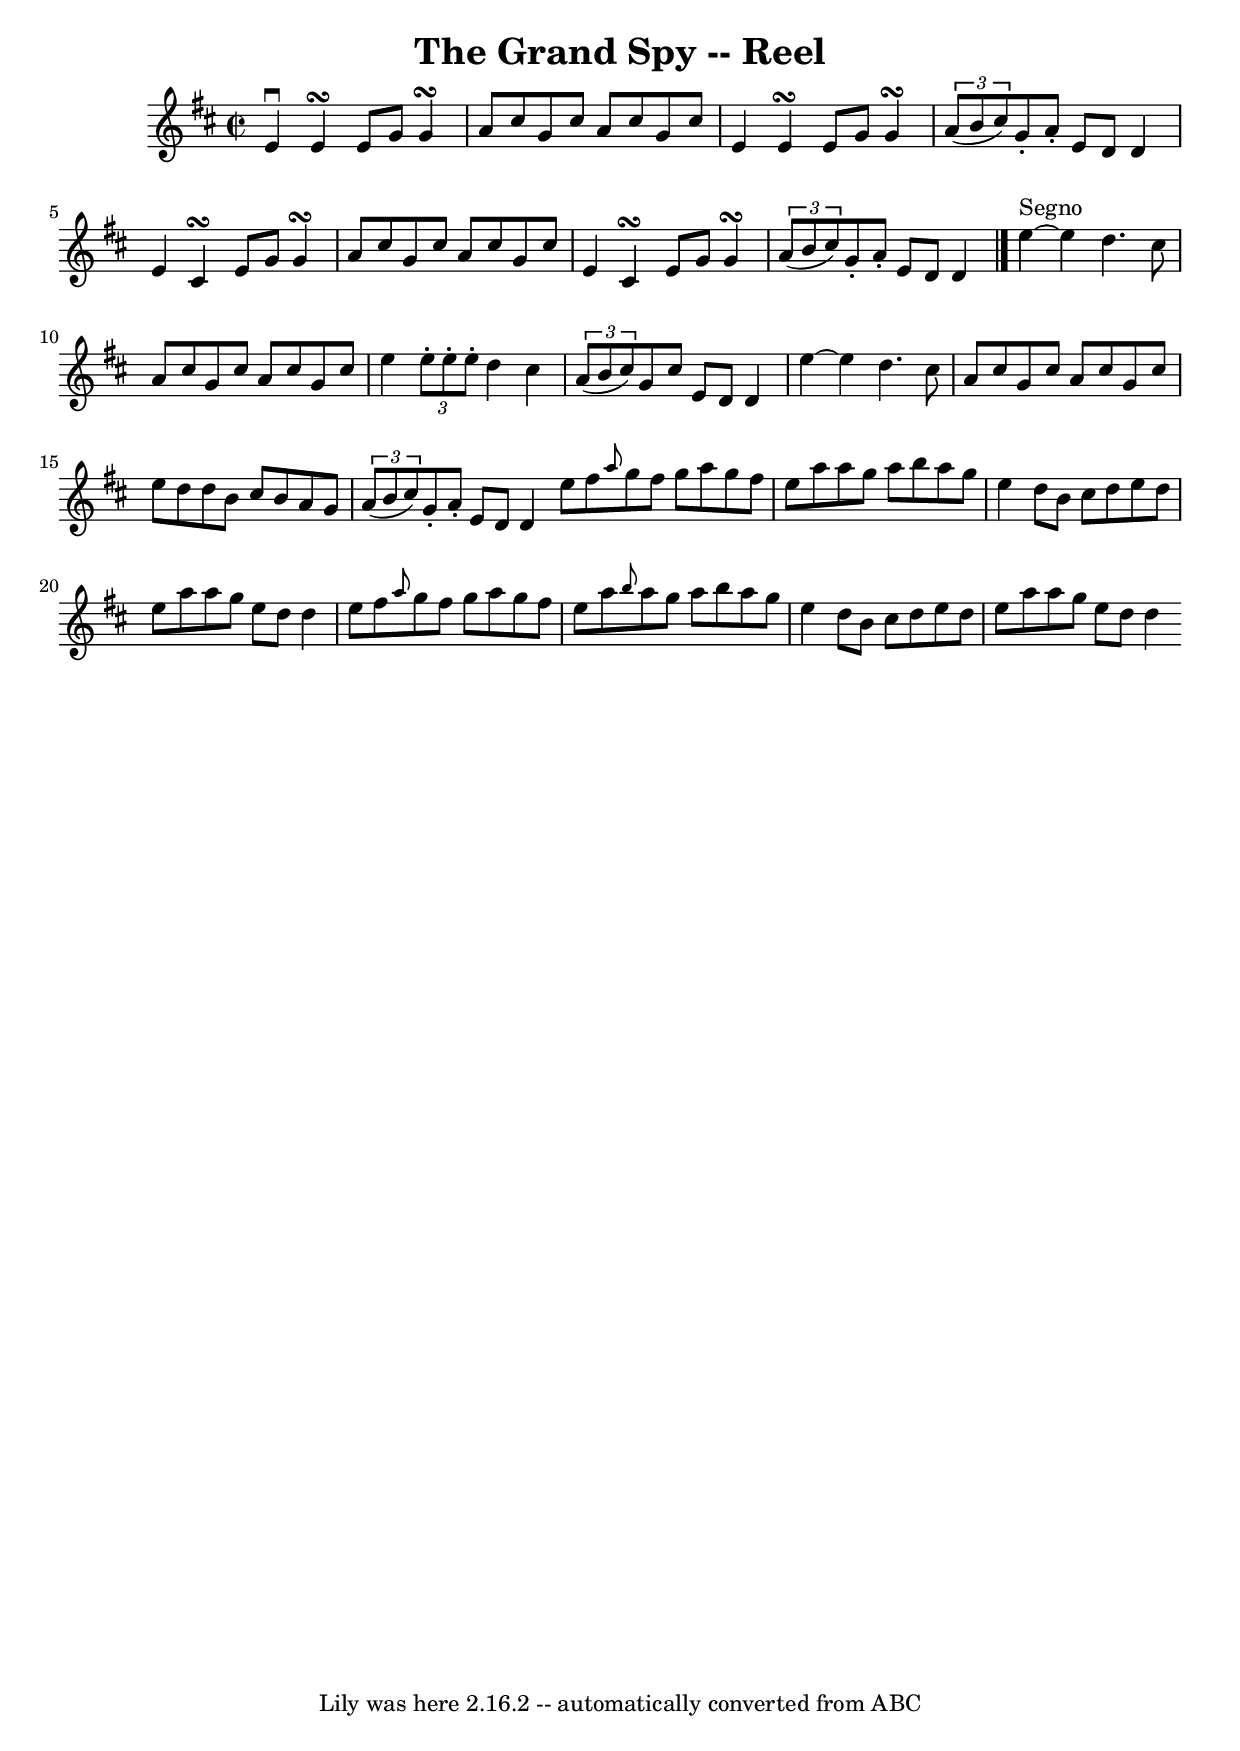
\version "2.16.2"
\include "Mammoth.ily"
\header {
  %% book = "Ryan's Mammoth Collection"
 crossRefNumber = "1"
 footnotes = "\\\\173\\\\This tune sounds better with 0 sharps, the book has 2."
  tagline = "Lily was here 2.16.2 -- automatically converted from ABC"
  title = "The Grand Spy -- Reel"

}
voicedefault =  {


  \override Staff.TimeSignature #'style = #'C
  \time 2/2 
  \key d \major e'4^\downbow e'4\turn e'8 g'8 g'4\turn     |
 a'8 cis''8 g'8 cis''8 a'8 cis''8 g'8 cis''8     |
 e'4 e'4\turn e'8 g'8 g'4\turn    |
  \times 2/3 { 
 a'8 (b'8 cis''8)    } g'8-. a'8-. e'8 d'8 d'4     |
 e'4 cis'4\turn e'8 g'8 g'4\turn     |
 a'8 cis''8 g'8 cis''8 a'8 cis''8 g'8 cis''8     |
 e'4 cis'4    \turn e'8 g'8 g'4\turn     |
  \times 2/3 { a'8 (b'8    
	 cis''8)  	     } g'8-. a'8-. e'8 d'8 d'4    \bar "|." e''4^"Segno"  ~ e''4 d''4. cis''8     |
 a'8 cis''8 g'8 cis''8 a'8 cis''8 g'8 cis''8     |
 e''4  \times 2/3 {   
 e''8-. e''8-. e''8-.    } d''4 cis''4     |
  \times 2/3 { a'8 
	       (b'8 cis''8)  	     } g'8 cis''8 e'8 d'8 d'4     |
 e''4   ~ e''4 d''4. cis''8     |
 a'8 cis''8 g'8 cis''8 a'8 cis''8 g'8 cis''8     |
 e''8 d''8 d''8 b'8 cis''8 b'8 a'8 g'8     |
  \times 2/3 { a'8 (b'8    
	 cis''8)  	     } g'8-. a'8-. e'8 d'8 d'4    \bar " |." e''8    
 fis''8  \grace { a''8   		 } g''8 fis''8 g''8 a''8 g''8 fis''8    |
 e''8 a''8 a''8 g''8 a''8 b''8 a''8 g''8     |
 e''4 d''8 b'8 cis''8 d''8 e''8 d''8    |
 e''8 a''8 a''8 g''8 e''8 d''8 d''4     |
 e''8    
 fis''8  \grace { a''8   		 } g''8 fis''8 g''8 a''8 g''8 fis''8    |
 e''8 a''8  \grace { b''8  
		    } a''8 g''8 a''8 b''8 a''8 g''8     |
 e''4 d''8 b'8 cis''8 d''8 e''8 d''8     |
 e''8 a''8 a''8 g''8 e''8 d''8 d''4         \bar " |."   

}

\score{
  <<

    \context Staff="default"
    {
      \voicedefault 
      
    }

  >>
  \layout {
    
  }
  \midi {
  }

}
